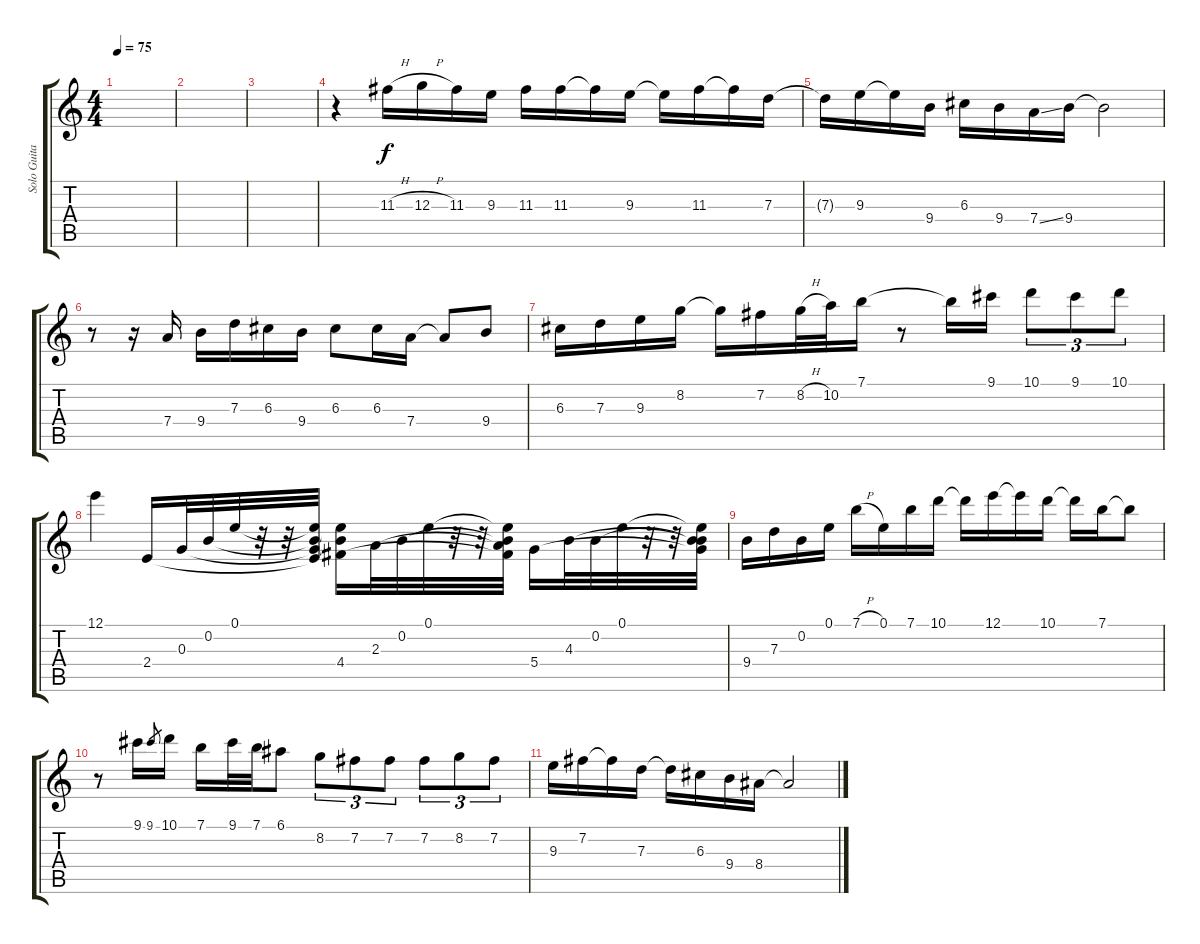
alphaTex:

\track ("Solo Guitar1" "Solo Guita") {instrument acousticguitarnylon}
\staff {score tabs}
\tuning (E4 B3 G3 D3 A2 E2) {hide}
\ts (4 4)
\tempo 75
\clef g2
\ks c
|
|
|
r.4 11.3{h}.16 12.3{h}.16 11.3.16 9.3.16 11.3.16 11.3.16 11.3{t}.16 9.3.16 9.3{t}.16 11.3.16 11.3{t}.16 7.3.16 |
7.3{t}.16 9.3.16 9.3{t}.16 9.4.16 6.3.16 9.4.16 7.4{ss}.16 9.4.16 9.4{t}.2 |
r.8 r.16 7.4.16 9.4.16 7.3.16 6.3.16 9.4.16 6.3.8 6.3.16 7.4.16 7.4{t}.8 9.4.8 |
6.3.16 7.3.16 9.3.16 8.2.16 8.2{t}.16 7.2.16 8.2{h}.32 10.2.32 7.1.16 r.8 7.1{t}.16 9.1.16 10.1.8{tu (3 2)} 9.1.8{tu (3 2)} 10.1.8{tu (3 2)} |
12.1.4 2.4.16 0.3.32 0.2.32 0.1.32 r.32 r.32 (0.1{t} 0.2{t} 0.3{t} 2.4{t}).32 (0.1{t} 0.2{t} 4.4).16 2.3.32 0.2.32 0.1.32 r.32 r.32 (0.1{t} 0.2{t} 2.3{t} 4.4{t}).32 5.4.16 4.3.32 0.2.32 0.1.32 r.32 r.32 (0.1{t} 0.2{t} 4.3{t} 5.4{t}).32 |
9.4.16 7.3.16 0.2.16 0.1.16 7.1{h}.16 0.1.16 7.1.16 10.1.16 10.1{t}.16 12.1.16 12.1{t}.16 10.1.16 10.1{t}.16 7.1.16 7.1{t}.8 |
r.8 9.1.16 9.1.8{gr} 10.1.16 7.1.16 9.1.32 7.1.32 6.1.8 8.2.8{tu (3 2)} 7.2.8{tu (3 2)} 7.2.8{tu (3 2)} 7.2.8{tu (3 2)} 8.2.8{tu (3 2)} 7.2.8{tu (3 2)} |
9.3.16 7.2.16 7.2{t}.16 7.3.16 7.3{t}.16 6.3.16 9.4.16 8.4.16 8.4{t}.2
